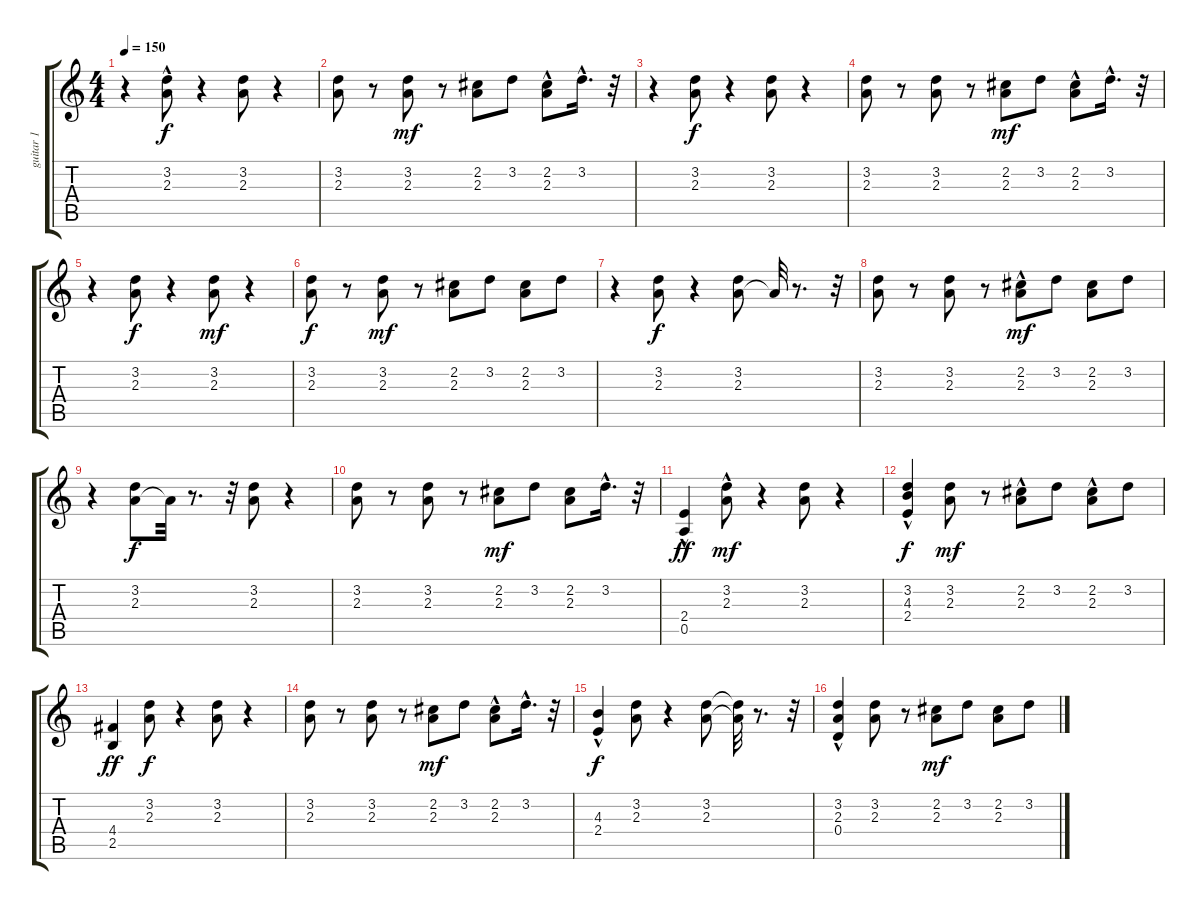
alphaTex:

\track ("guitar 1" "guitar 1") {instrument distortionguitar}
\staff {score tabs}
\tuning (E4 B3 G3 D3 A2 E2) {hide}
\ts (4 4)
\tempo 150
\clef g2
\ks c
r.4{dy mf} (3.2{hac} 2.3).8{dy f} r.4 (3.2 2.3).8 r.4 |
(3.2 2.3).8 r.8 (3.2 2.3).8{dy mf} r.8 (2.2 2.3).8 3.2.8 (2.2 2.3{hac}).8 3.2{hac}.16{d} r.32 |
r.4 (3.2 2.3).8{dy f} r.4 (3.2 2.3).8 r.4 |
(3.2 2.3).8 r.8 (3.2 2.3).8 r.8 (2.2 2.3).8{dy mf} 3.2.8 (2.2 2.3{hac}).8 3.2{hac}.16{d} r.32 |
r.4 (3.2 2.3).8{dy f} r.4 (3.2 2.3).8{dy mf} r.4 |
(3.2 2.3).8{dy f} r.8 (3.2 2.3).8{dy mf} r.8 (2.2 2.3).8 3.2.8 (2.2 2.3).8 3.2.8 |
r.4 (3.2 2.3).8{dy f} r.4 (3.2 2.3).8 2.3{t}.32 r.8{d} r.32 |
(3.2 2.3).8 r.8 (3.2 2.3).8 r.8 (2.2 2.3{hac}).8{dy mf} 3.2.8 (2.2 2.3).8 3.2.8 |
r.4 (3.2 2.3).8{dy f} 2.3{t}.32 r.8{d} r.32 (3.2 2.3).8 r.4 |
(3.2 2.3).8 r.8 (3.2 2.3).8 r.8 (2.2 2.3).8{dy mf} 3.2.8 (2.2 2.3).8 3.2{hac}.16{d} r.32 |
(2.4{hac} 0.5{hac}).4{dy ff} (3.2{hac} 2.3).8{dy mf} r.4 (3.2 2.3).8 r.4 |
(3.2{hac} 4.3{hac} 2.4{hac}).4{dy f} (3.2 2.3).8{dy mf} r.8 (2.2 2.3{hac}).8 3.2.8 (2.2{hac} 2.3{hac}).8 3.2.8 |
(4.4 2.5).4{dy ff} (3.2 2.3).8{dy f} r.4 (3.2 2.3).8 r.4 |
(3.2 2.3).8 r.8 (3.2 2.3).8 r.8 (2.2 2.3).8{dy mf} 3.2.8 (2.2{hac} 2.3).8 3.2{hac}.16{d} r.32 |
(4.3 2.4{hac}).4{dy f} (3.2 2.3).8 r.4 (3.2 2.3).8 (3.2{t} 2.3{t}).32 r.8{d} r.32 |
(3.2 2.3 0.4{hac}).4 (3.2 2.3).8 r.8 (2.2 2.3).8{dy mf} 3.2.8 (2.2 2.3).8 3.2.8
